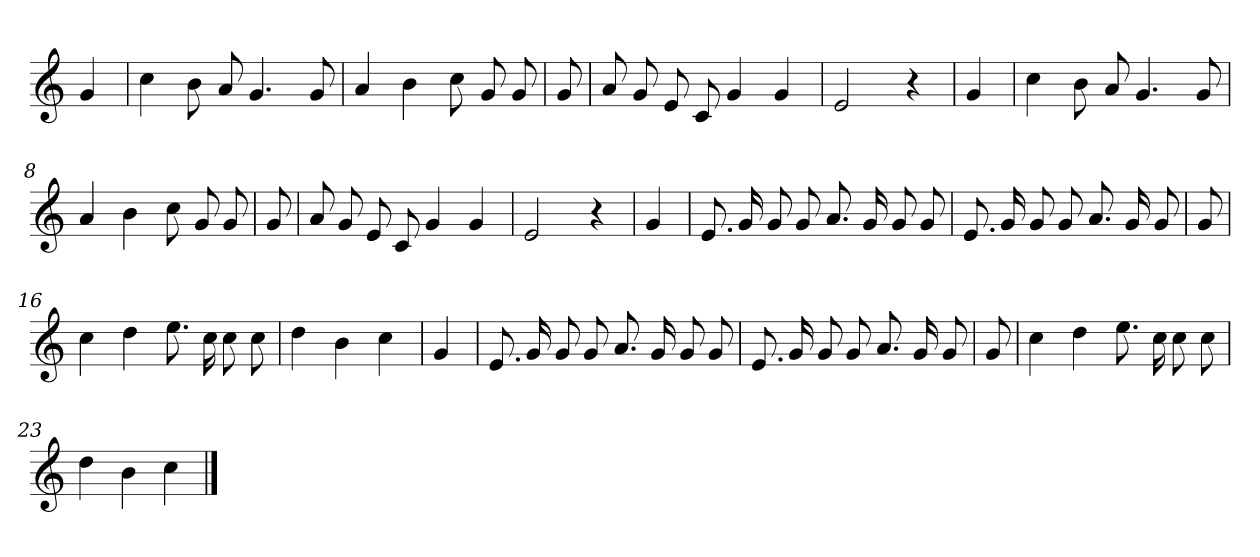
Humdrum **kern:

**kern
*part1
*staff1
*clefG2
*k[]
*C:
=
4g
=1
4cc
8b
8a
4.g
8g
=2
4a
4b
8cc
8g
8g
=3
8g
=4
8a
8g
8e
8c
4g
4g
=5
2e
4r
=6
4g
=7
4cc
8b
8a
4.g
8g
=8
4a
4b
8cc
8g
8g
=9
8g
=10
8a
8g
8e
8c
4g
4g
=11
2e
4r
=12
4g
=13
8.e
16g
8g
8g
8.a
16g
8g
8g
=14
8.e
16g
8g
8g
8.a
16g
8g
=15
8g
=16
4cc
4dd
8.ee
16cc
8cc
8cc
=17
4dd
4b
4cc
=18
4g
=19
8.e
16g
8g
8g
8.a
16g
8g
8g
=20
8.e
16g
8g
8g
8.a
16g
8g
=21
8g
=22
4cc
4dd
8.ee
16cc
8cc
8cc
=23
4dd
4b
4cc
==
*-
